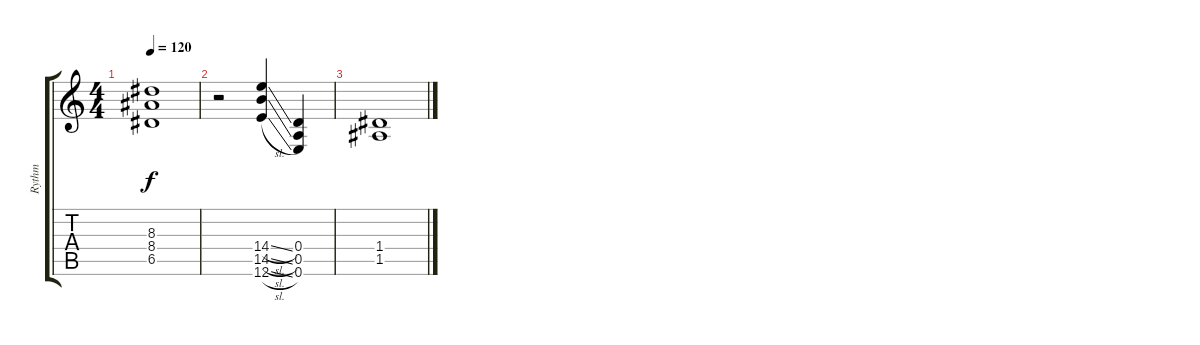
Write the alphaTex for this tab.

\track ("Rythm" "Rythm") {instrument overdrivenguitar}
\staff {score tabs}
\tuning (E4 B3 G3 D3 A2 E2) {hide}
\ts (4 4)
\tempo 120
\clef g2
\ks c
(8.3 8.4 6.5).1{dy f} |
r.2 (14.4{sl} 14.5{sl} 12.6{sl}).4 (0.4 0.5 0.6).4 |
(1.4 1.5).1
